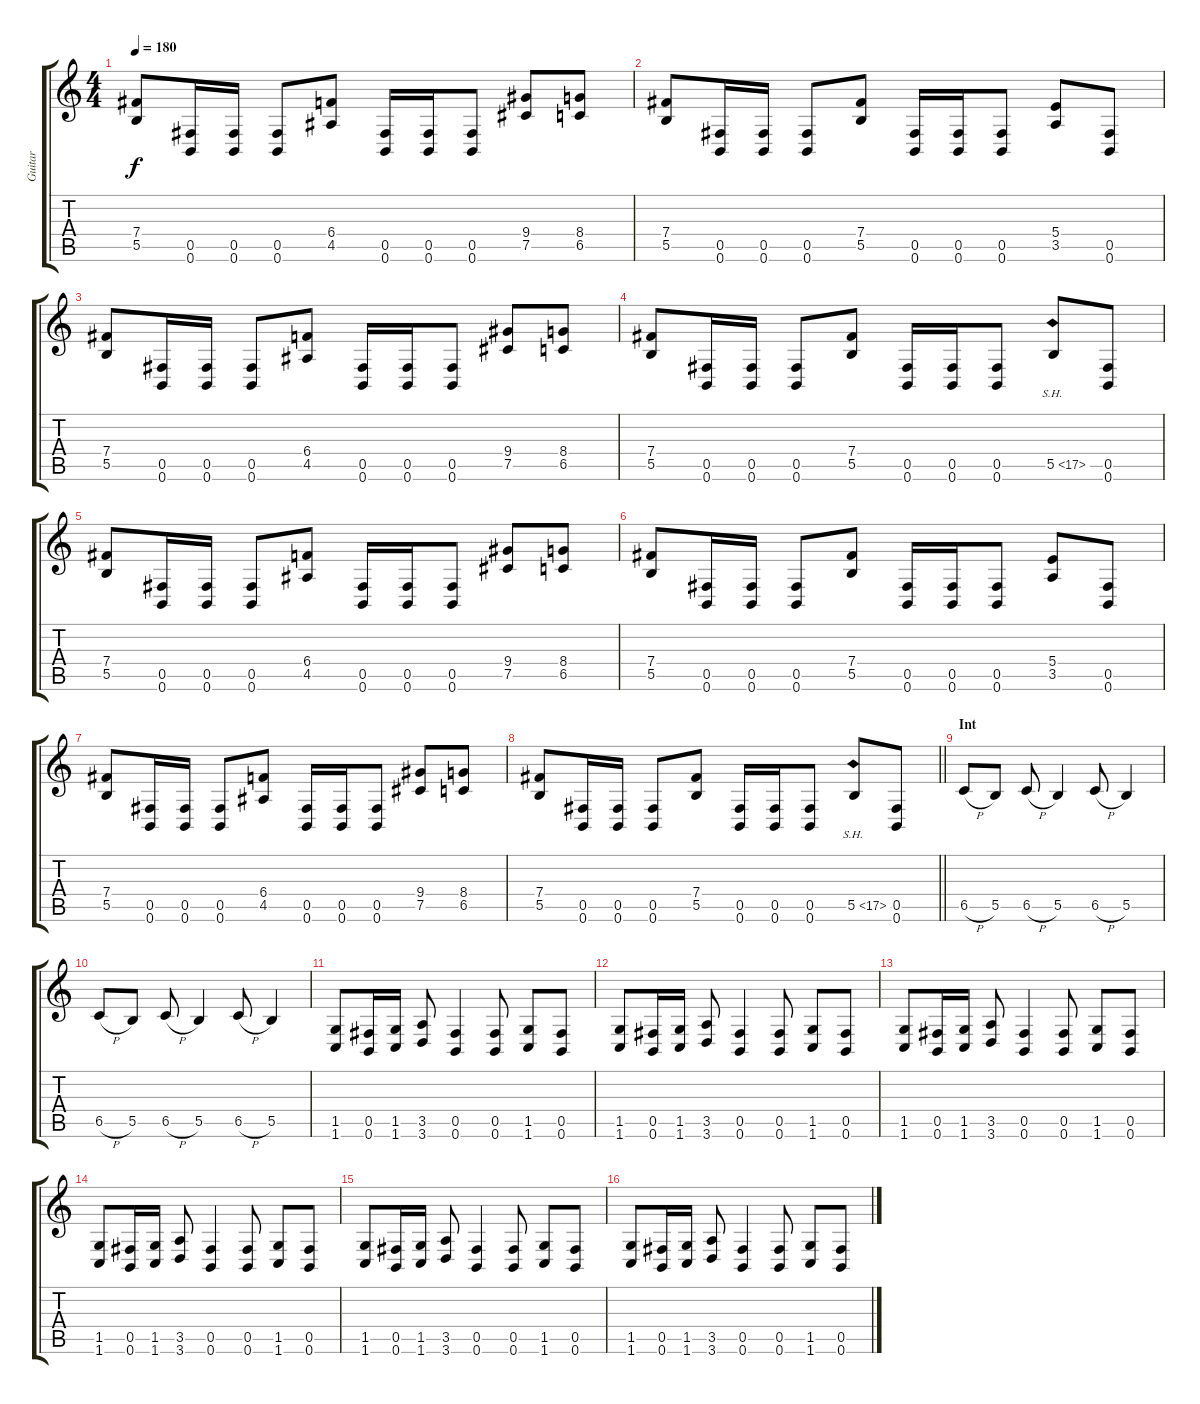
\track ("Guitar" "Guitar") {instrument distortionguitar}
\staff {score tabs}
\tuning (Db4 Ab3 E3 B2 Gb2 B1) {hide}
\ts (4 4)
\tempo 180
\clef g2
\ks c
(7.4 5.5).8{dy f} (0.5 0.6).16 (0.5 0.6).16 (0.5 0.6).8 (6.4 4.5).8 (0.5 0.6).16 (0.5 0.6).16 (0.5 0.6).8 (9.4 7.5).8 (8.4 6.5).8 |
(7.4 5.5).8 (0.5 0.6).16 (0.5 0.6).16 (0.5 0.6).8 (7.4 5.5).8 (0.5 0.6).16 (0.5 0.6).16 (0.5 0.6).8 (5.4 3.5).8 (0.5 0.6).8 |
(7.4 5.5).8 (0.5 0.6).16 (0.5 0.6).16 (0.5 0.6).8 (6.4 4.5).8 (0.5 0.6).16 (0.5 0.6).16 (0.5 0.6).8 (9.4 7.5).8 (8.4 6.5).8 |
(7.4 5.5).8 (0.5 0.6).16 (0.5 0.6).16 (0.5 0.6).8 (7.4 5.5).8 (0.5 0.6).16 (0.5 0.6).16 (0.5 0.6).8 5.5{sh 12}.8 (0.5 0.6).8 |
(7.4 5.5).8 (0.5 0.6).16 (0.5 0.6).16 (0.5 0.6).8 (6.4 4.5).8 (0.5 0.6).16 (0.5 0.6).16 (0.5 0.6).8 (9.4 7.5).8 (8.4 6.5).8 |
(7.4 5.5).8 (0.5 0.6).16 (0.5 0.6).16 (0.5 0.6).8 (7.4 5.5).8 (0.5 0.6).16 (0.5 0.6).16 (0.5 0.6).8 (5.4 3.5).8 (0.5 0.6).8 |
(7.4 5.5).8 (0.5 0.6).16 (0.5 0.6).16 (0.5 0.6).8 (6.4 4.5).8 (0.5 0.6).16 (0.5 0.6).16 (0.5 0.6).8 (9.4 7.5).8 (8.4 6.5).8 |
\barLineRight lightlight
(7.4 5.5).8 (0.5 0.6).16 (0.5 0.6).16 (0.5 0.6).8 (7.4 5.5).8 (0.5 0.6).16 (0.5 0.6).16 (0.5 0.6).8 5.5{sh 12}.8 (0.5 0.6).8 |
\section ("" "Int")
6.5{h}.8 5.5.8 6.5{h}.8 5.5.4 6.5{h}.8 5.5.4 |
6.5{h}.8 5.5.8 6.5{h}.8 5.5.4 6.5{h}.8 5.5.4 |
(1.5 1.6).8 (0.5 0.6).16 (1.5 1.6).16 (3.5 3.6).8 (0.5 0.6).4 (0.5 0.6).8 (1.5 1.6).8 (0.5 0.6).8 |
(1.5 1.6).8 (0.5 0.6).16 (1.5 1.6).16 (3.5 3.6).8 (0.5 0.6).4 (0.5 0.6).8 (1.5 1.6).8 (0.5 0.6).8 |
(1.5 1.6).8 (0.5 0.6).16 (1.5 1.6).16 (3.5 3.6).8 (0.5 0.6).4 (0.5 0.6).8 (1.5 1.6).8 (0.5 0.6).8 |
(1.5 1.6).8 (0.5 0.6).16 (1.5 1.6).16 (3.5 3.6).8 (0.5 0.6).4 (0.5 0.6).8 (1.5 1.6).8 (0.5 0.6).8 |
(1.5 1.6).8 (0.5 0.6).16 (1.5 1.6).16 (3.5 3.6).8 (0.5 0.6).4 (0.5 0.6).8 (1.5 1.6).8 (0.5 0.6).8 |
(1.5 1.6).8 (0.5 0.6).16 (1.5 1.6).16 (3.5 3.6).8 (0.5 0.6).4 (0.5 0.6).8 (1.5 1.6).8 (0.5 0.6).8
